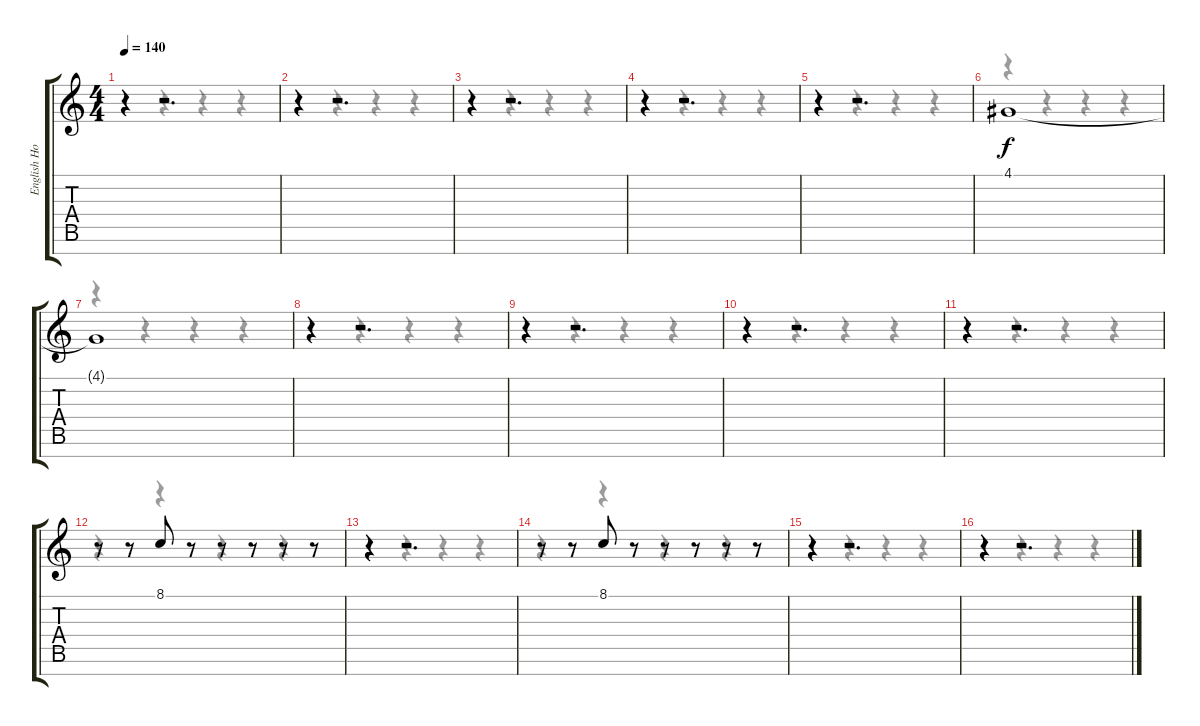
\track ("English Horn" "English Ho") {instrument englishhorn}
\staff {score tabs}
\tuning (E4 B3 G3 D3 A2 E2 B1) {hide}
\voice
\ts (4 4)
\tempo 140
\clef g2
\ks c
r.4{dy f} r.2{d} |
r.4 r.2{d} |
r.4 r.2{d} |
r.4 r.2{d} |
r.4 r.2{d} |
4.1.1 |
4.1{t}.1 |
r.4 r.2{d} |
r.4 r.2{d} |
r.4 r.2{d} |
r.4 r.2{d} |
r.8 r.8 8.1.8 r.8 r.8 r.8 r.8 r.8 |
r.4 r.2{d} |
r.8 r.8 8.1.8 r.8 r.8 r.8 r.8 r.8 |
r.4 r.2{d} |
r.4 r.2{d}
\voice
\clef g2
\ottava regular
\simile none
\ks c
r.4{dy f} r.4 r.4 r.4 |
r.4 r.4 r.4 r.4 |
r.4 r.4 r.4 r.4 |
r.4 r.4 r.4 r.4 |
r.4 r.4 r.4 r.4 |
r.4 r.4 r.4 r.4 |
r.4 r.4 r.4 r.4 |
r.4 r.4 r.4 r.4 |
r.4 r.4 r.4 r.4 |
r.4 r.4 r.4 r.4 |
r.4 r.4 r.4 r.4 |
r.4 r.4 r.4 r.4 |
r.4 r.4 r.4 r.4 |
r.4 r.4 r.4 r.4 |
r.4 r.4 r.4 r.4 |
r.4 r.4 r.4 r.4
